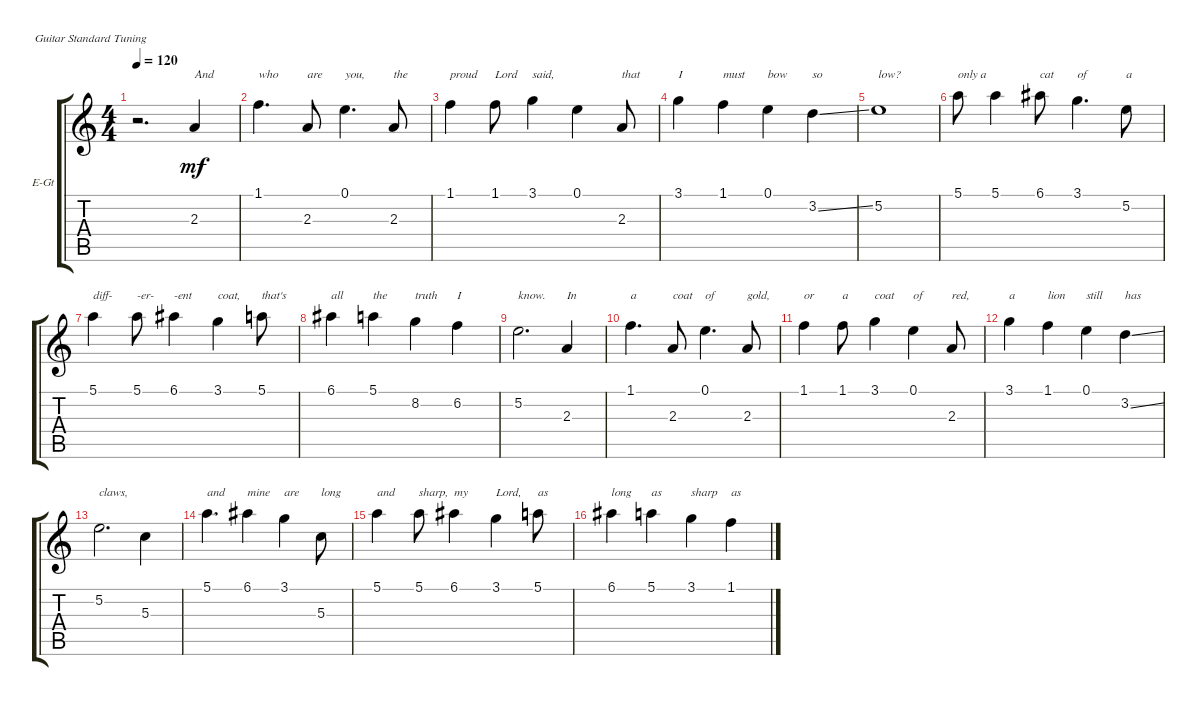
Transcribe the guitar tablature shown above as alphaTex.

\defaultSystemsLayout 4
\bracketExtendMode groupsimilarinstruments
\firstSystemTrackNameOrientation horizontal
\otherSystemsTrackNameOrientation horizontal
\track ("Electric Guitar" "E-Gt") {instrument electricguitarclean}
\staff {score tabs}
\tuning (E4 B3 G3 D3 A2 E2)
\ts (4 4)
\tempo 120
\clef g2
\ks c
r.2{d dy mf instrument electricguitarclean} 2.3.4{txt "And"} |
1.1.4{d txt "who"} 2.3.8{txt "are"} 0.1.4{d txt "you,"} 2.3.8{txt "the"} |
1.1.4{txt "proud"} 1.1.8{txt "Lord"} 3.1.4{txt "said,"} 0.1.4 2.3.8{txt "that"} |
3.1.4{txt "I"} 1.1.4{txt "must"} 0.1.4{txt "bow"} 3.2{ss}.4{txt "so"} |
5.2.1{txt "low?"} |
5.1.8{txt "only a"} 5.1.4 6.1.8{txt "cat"} 3.1.4{d txt "of"} 5.2.8{txt "a"} |
5.1.4{txt "diff-"} 5.1.8{txt "-er-"} 6.1.4{txt "-ent"} 3.1.4{txt "coat,"} 5.1.8{txt "that's"} |
6.1.4{txt "all"} 5.1.4{txt "the"} 8.2.4{txt "truth"} 6.2.4{txt "I"} |
5.2.2{d txt "know."} 2.3.4{txt "In"} |
1.1.4{d txt "a"} 2.3.8{txt "coat"} 0.1.4{d txt "of"} 2.3.8{txt "gold,"} |
1.1.4{txt "or"} 1.1.8{txt "a"} 3.1.4{txt "coat"} 0.1.4{txt "of"} 2.3.8{txt "red,"} |
3.1.4{txt "a"} 1.1.4{txt "lion"} 0.1.4{txt "still"} 3.2{ss}.4{txt "has"} |
5.2.2{d txt "claws,"} 5.3.4 |
5.1.4{d txt "and"} 6.1.4{txt "mine"} 3.1.4{txt "are"} 5.3.8{txt "long"} |
5.1.4{txt "and"} 5.1.8{txt "sharp,"} 6.1.4{txt "my"} 3.1.4{txt "Lord,"} 5.1.8{txt "as"} |
6.1.4{txt "long"} 5.1.4{txt "as"} 3.1.4{txt "sharp"} 1.1.4{txt "as"}
